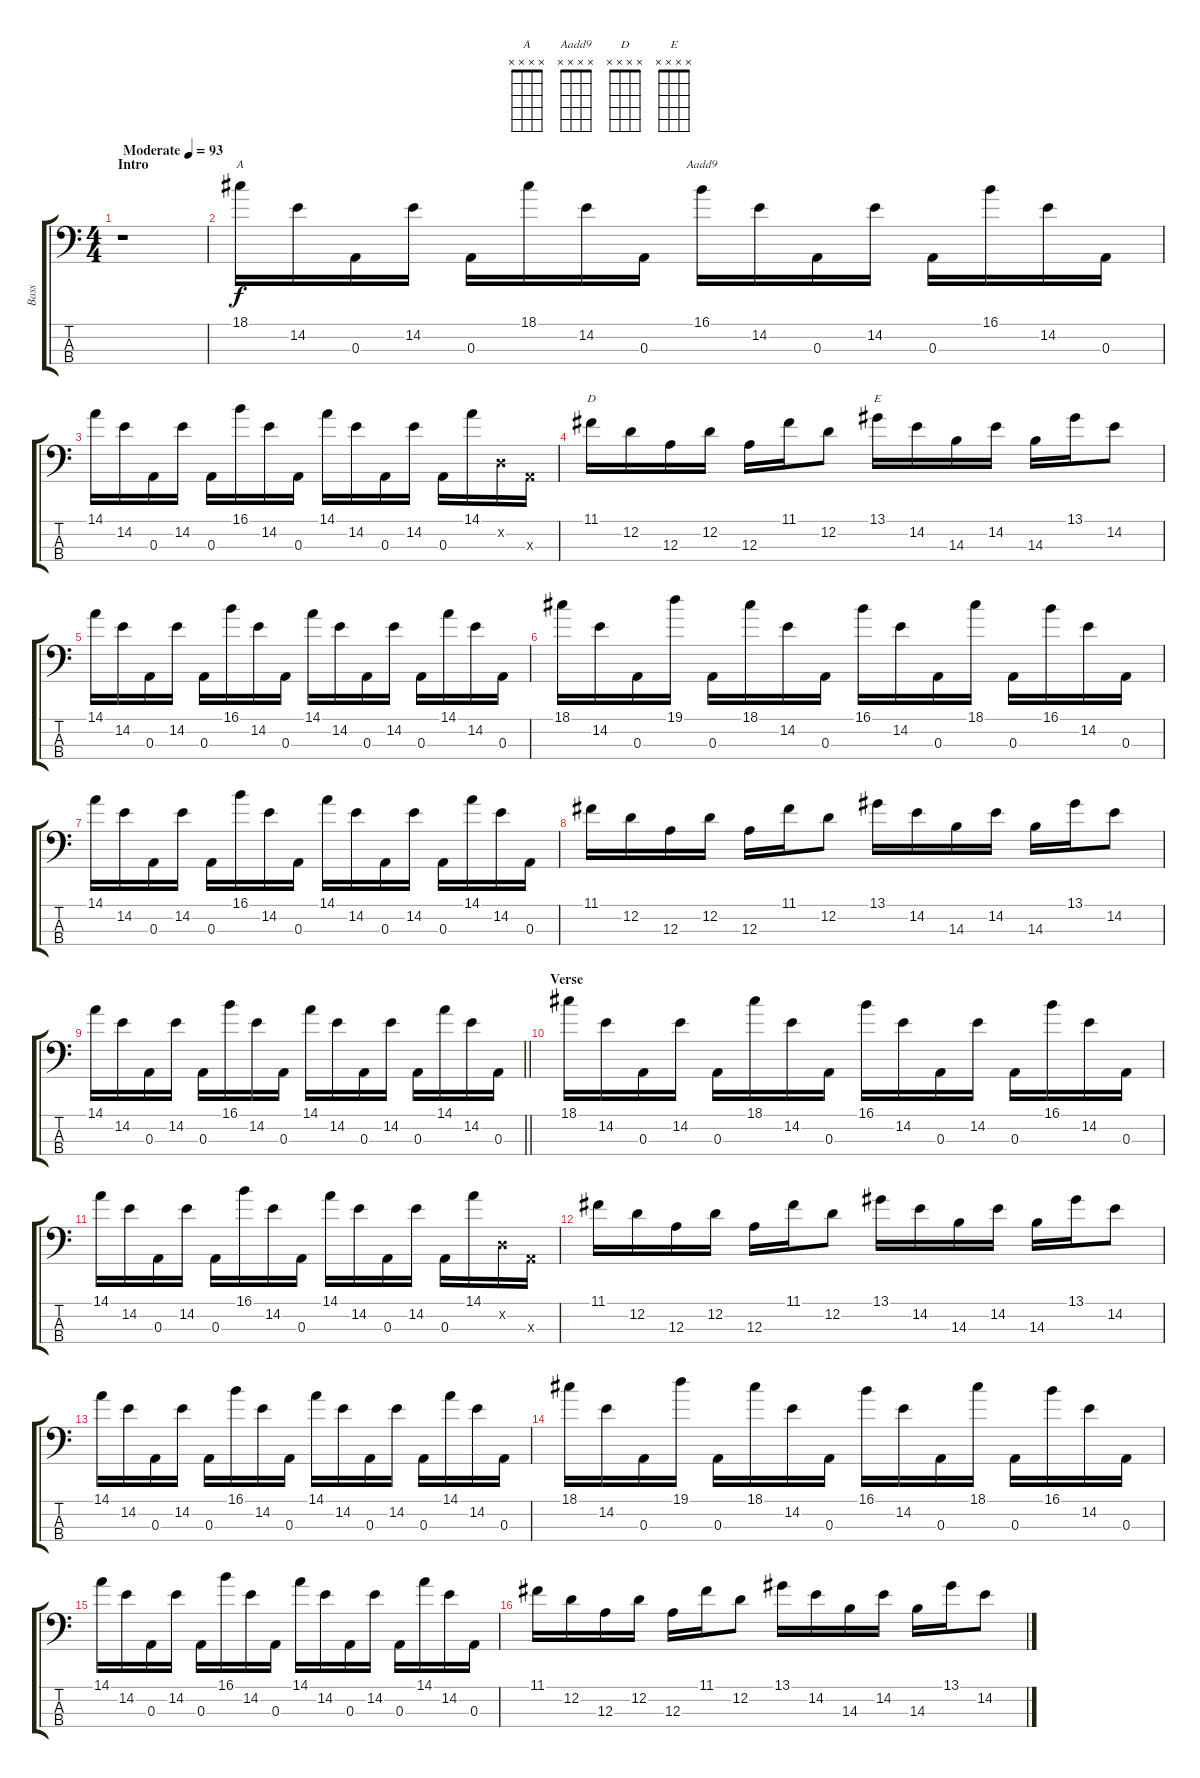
\track ("Bass" "Bass") {instrument electricbasspick}
\staff {score tabs}
\tuning (G2 D2 A1 E1) {hide}
\chord ("A" x x x x)
\chord ("Aadd9" x x x x)
\chord ("D" x x x x)
\chord ("E" x x x x)
\ts (4 4)
\section ("" "Intro")
\tempo (93 "Moderate")
\clef f4
\ks c
r.1{dy f instrument electricbasspick} |
18.1.16{ch "A"} 14.2.16 0.3.16 14.2.16 0.3.16 18.1.16 14.2.16 0.3.16 16.1.16{ch "Aadd9"} 14.2.16 0.3.16 14.2.16 0.3.16 16.1.16 14.2.16 0.3.16 |
14.1.16 14.2.16 0.3.16 14.2.16 0.3.16 16.1.16 14.2.16 0.3.16 14.1.16 14.2.16 0.3.16 14.2.16 0.3.16 14.1.16 0.2{x}.16 0.3{x}.16 |
11.1.16{ch "D"} 12.2.16 12.3.16 12.2.16 12.3.16 11.1.16 12.2.8 13.1.16{ch "E"} 14.2.16 14.3.16 14.2.16 14.3.16 13.1.16 14.2.8 |
14.1.16 14.2.16 0.3.16 14.2.16 0.3.16 16.1.16 14.2.16 0.3.16 14.1.16 14.2.16 0.3.16 14.2.16 0.3.16 14.1.16 14.2.16 0.3.16 |
18.1.16 14.2.16 0.3.16 19.1.16 0.3.16 18.1.16 14.2.16 0.3.16 16.1.16 14.2.16 0.3.16 18.1.16 0.3.16 16.1.16 14.2.16 0.3.16 |
14.1.16 14.2.16 0.3.16 14.2.16 0.3.16 16.1.16 14.2.16 0.3.16 14.1.16 14.2.16 0.3.16 14.2.16 0.3.16 14.1.16 14.2.16 0.3.16 |
11.1.16 12.2.16 12.3.16 12.2.16 12.3.16 11.1.16 12.2.8 13.1.16 14.2.16 14.3.16 14.2.16 14.3.16 13.1.16 14.2.8 |
\barLineRight lightlight
14.1.16 14.2.16 0.3.16 14.2.16 0.3.16 16.1.16 14.2.16 0.3.16 14.1.16 14.2.16 0.3.16 14.2.16 0.3.16 14.1.16 14.2.16 0.3.16 |
\section ("" "Verse")
18.1.16 14.2.16 0.3.16 14.2.16 0.3.16 18.1.16 14.2.16 0.3.16 16.1.16 14.2.16 0.3.16 14.2.16 0.3.16 16.1.16 14.2.16 0.3.16 |
14.1.16 14.2.16 0.3.16 14.2.16 0.3.16 16.1.16 14.2.16 0.3.16 14.1.16 14.2.16 0.3.16 14.2.16 0.3.16 14.1.16 0.2{x}.16 0.3{x}.16 |
11.1.16 12.2.16 12.3.16 12.2.16 12.3.16 11.1.16 12.2.8 13.1.16 14.2.16 14.3.16 14.2.16 14.3.16 13.1.16 14.2.8 |
14.1.16 14.2.16 0.3.16 14.2.16 0.3.16 16.1.16 14.2.16 0.3.16 14.1.16 14.2.16 0.3.16 14.2.16 0.3.16 14.1.16 14.2.16 0.3.16 |
18.1.16 14.2.16 0.3.16 19.1.16 0.3.16 18.1.16 14.2.16 0.3.16 16.1.16 14.2.16 0.3.16 18.1.16 0.3.16 16.1.16 14.2.16 0.3.16 |
14.1.16 14.2.16 0.3.16 14.2.16 0.3.16 16.1.16 14.2.16 0.3.16 14.1.16 14.2.16 0.3.16 14.2.16 0.3.16 14.1.16 14.2.16 0.3.16 |
11.1.16 12.2.16 12.3.16 12.2.16 12.3.16 11.1.16 12.2.8 13.1.16 14.2.16 14.3.16 14.2.16 14.3.16 13.1.16 14.2.8
